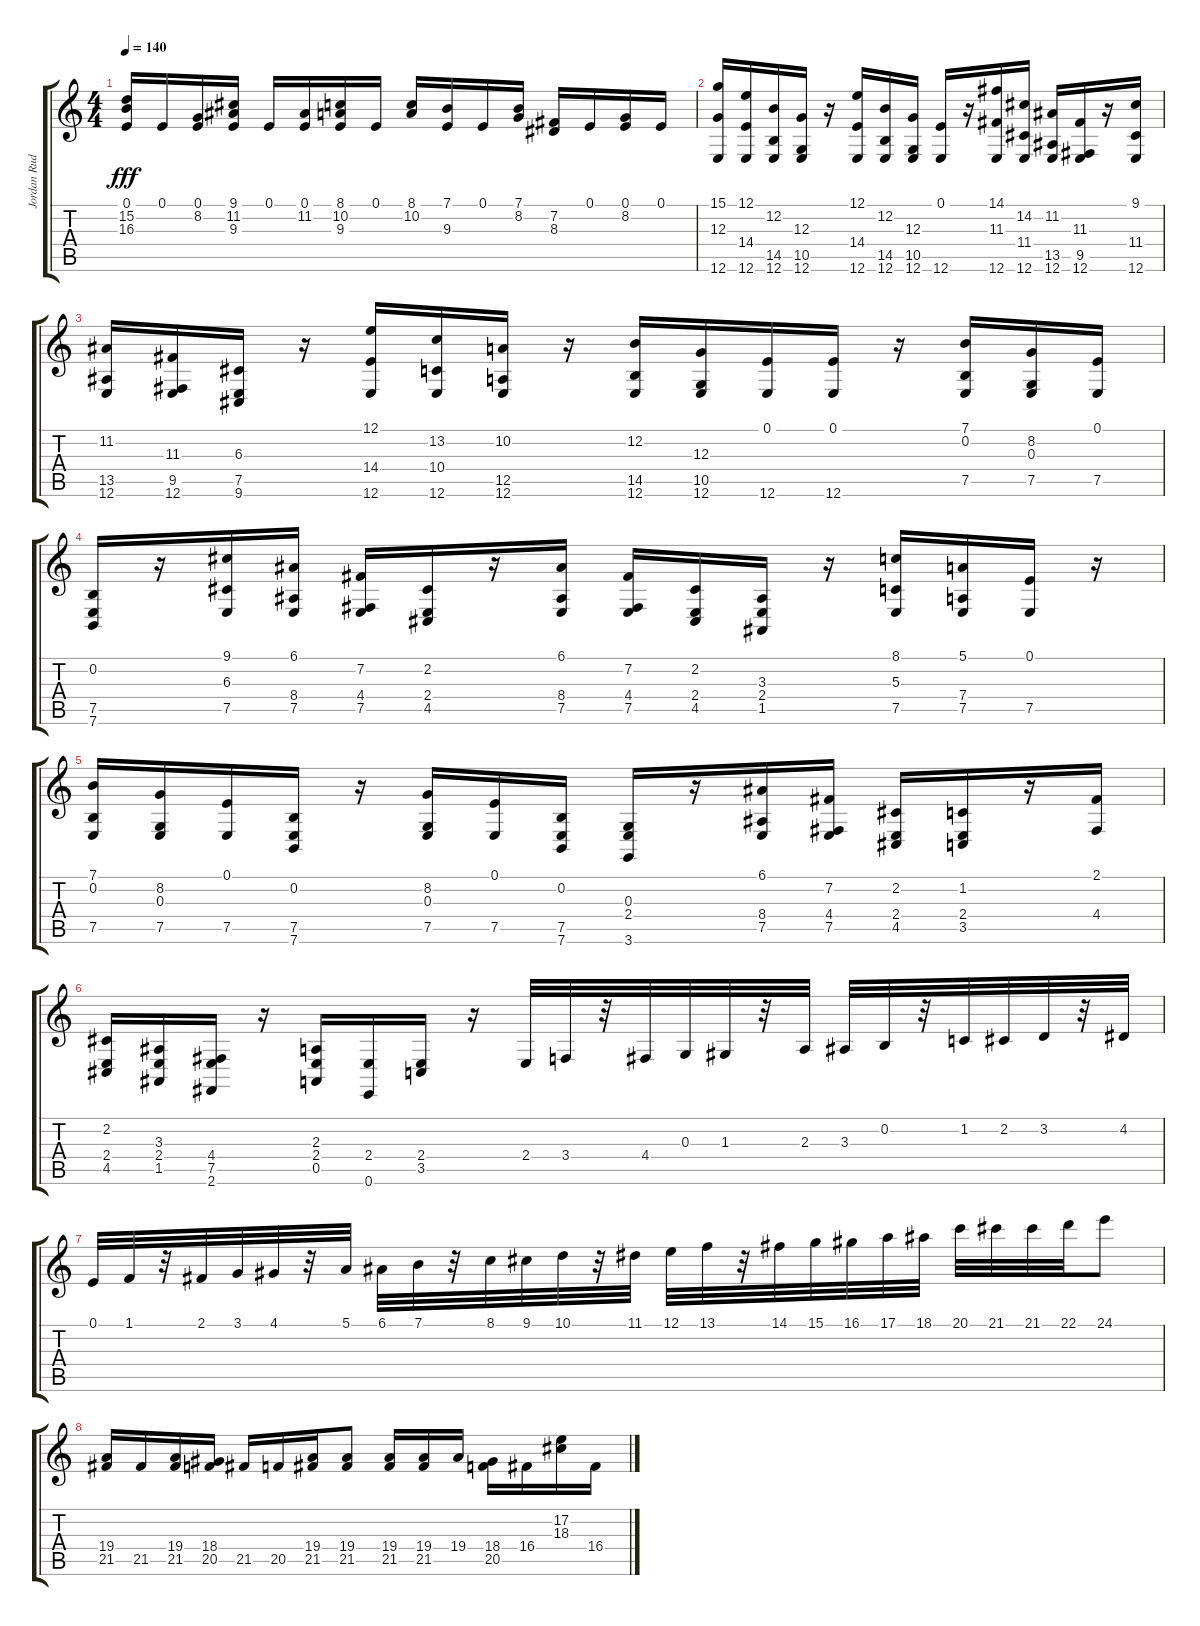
\track ("Jordan Rudess - Keyboard" "Jordan Rud") {instrument acousticgrandpiano}
\staff {score tabs}
\tuning (E4 B3 G3 D3 A2 E2) {hide}
\ts (4 4)
\tempo 140
\clef g2
\ks c
(0.1 15.2 16.3).16{dy fff} 0.1.16 (0.1 8.2).16 (9.1 11.2 9.3).16 0.1.16 (0.1 11.2).16 (8.1 10.2 9.3).16 0.1.16 (8.1 10.2).16 (7.1 9.3).16 0.1.16 (7.1 8.2).16 (7.2 8.3).16 0.1.16 (0.1 8.2).16 0.1.16 |
(15.1 12.3 12.6).16 (12.1 14.4 12.6).16 (12.2 14.5 12.6).16 (12.3 10.5 12.6).16 r.16 (12.1 14.4 12.6).16 (12.2 14.5 12.6).16 (12.3 10.5 12.6).16 (0.1 12.6).16 r.16 (14.1 11.3 12.6).16 (14.2 11.4 12.6).16 (11.2 13.5 12.6).16 (11.3 9.5 12.6).16 r.16 (9.1 11.4 12.6).16 |
(11.2 13.5 12.6).16 (11.3 9.5 12.6).16 (6.3 7.5 9.6).16 r.16 (12.1 14.4 12.6).16 (13.2 10.4 12.6).16 (10.2 12.5 12.6).16 r.16 (12.2 14.5 12.6).16 (12.3 10.5 12.6).16 (0.1 12.6).16 (0.1 12.6).16 r.16 (7.1 0.2 7.5).16 (8.2 0.3 7.5).16 (0.1 7.5).16 |
(0.2 7.5 7.6).16 r.16 (9.1 6.3 7.5).16 (6.1 8.4 7.5).16 (7.2 4.4 7.5).16 (2.2 2.4 4.5).16 r.16 (6.1 8.4 7.5).16 (7.2 4.4 7.5).16 (2.2 2.4 4.5).16 (3.3 2.4 1.5).16 r.16 (8.1 5.3 7.5).16 (5.1 7.4 7.5).16 (0.1 7.5).16 r.16 |
(7.1 0.2 7.5).16 (8.2 0.3 7.5).16 (0.1 7.5).16 (0.2 7.5 7.6).16 r.16 (8.2 0.3 7.5).16 (0.1 7.5).16 (0.2 7.5 7.6).16 (0.3 2.4 3.6).16 r.16 (6.1 8.4 7.5).16 (7.2 4.4 7.5).16 (2.2 2.4 4.5).16 (1.2 2.4 3.5).16 r.16 (2.1 4.4).16 |
(2.2 2.4 4.5).16 (3.3 2.4 1.5).16 (4.4 7.5 2.6).16 r.16 (2.3 2.4 0.5).16 (2.4 0.6).16 (2.4 3.5).16 r.16 2.4.32 3.4.32 r.32 4.4.32 0.3.32 1.3.32 r.32 2.3.32 3.3.32 0.2.32 r.32 1.2.32 2.2.32 3.2.32 r.32 4.2.32 |
0.1.32 1.1.32 r.32 2.1.32 3.1.32 4.1.32 r.32 5.1.32 6.1.32 7.1.32 r.32 8.1.32 9.1.32 10.1.32 r.32 11.1.32 12.1.32 13.1.32 r.32 14.1.32 15.1.32 16.1.32 17.1.32 18.1.32 20.1.32 21.1.32 21.1.32 22.1.32 24.1.8 |
(19.4 21.5).16 21.5.16 (19.4 21.5).16 (18.4 20.5).16 21.5.16 20.5.16 (19.4 21.5).16 (19.4 21.5).8 (19.4 21.5).16 (19.4 21.5).16 19.4.16 (18.4 20.5).16 16.4.16 (17.2 18.3).16 16.4.16
